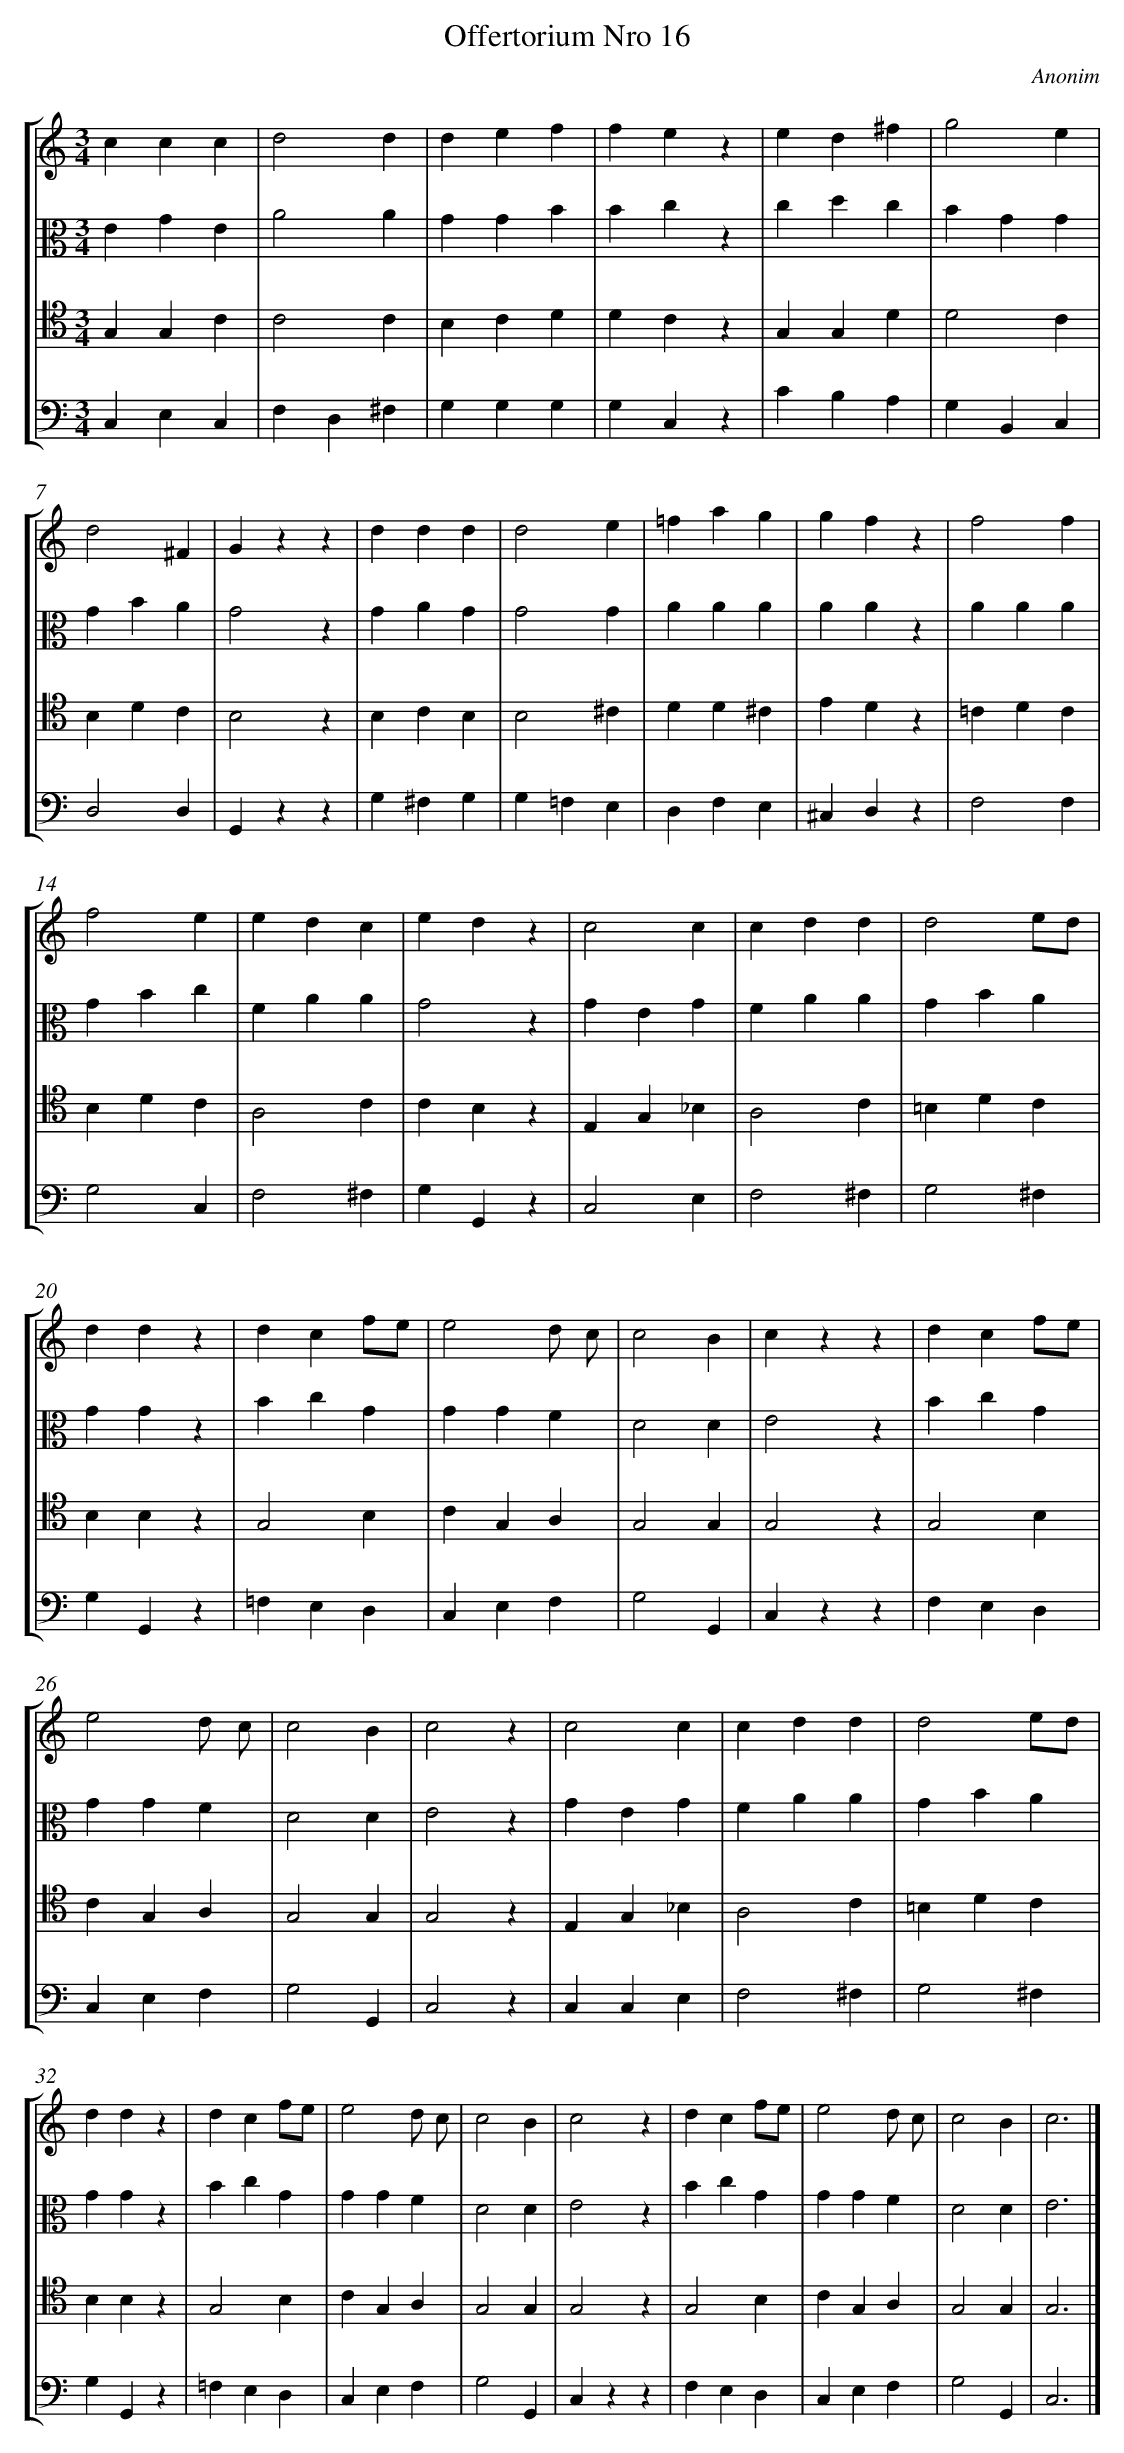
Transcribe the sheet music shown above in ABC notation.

X:1
T: Offertorium Nro 16
C: Anonim
L: 1/4
M: 3/4
%%staves [1 2 3 4]
V: 1
V: 2 clef=alto
V: 3 clef=tenor
V: 4 clef=bass
K: C
[V:1] ccc |
[V:2] EGE |
[V:3] G,G,C |
[V:4] C,E,C, |
[V:1] d2d |
[V:2] A2A |
[V:3] C2C |
[V:4] F,D,^F, |
[V:1] def |
[V:2] GGB |
[V:3] B,CD |
[V:4] G,G,G, |
[V:1] fez |
[V:2] Bcz |
[V:3] DCz |
[V:4] G,C,z |
[V:1] ed^f |
[V:2] cdc |
[V:3] G,G,D |
[V:4] CB,A, |
[V:1] g2e |
[V:2] BGG |
[V:3] D2C |
[V:4] G,B,,C, |
[V:1] d2^F |
[V:2] GBA |
[V:3] B,DC |
[V:4] D,2D, |
[V:1] Gzz |
[V:2] G2z |
[V:3] B,2z |
[V:4] G,,zz |
[V:1] ddd |
[V:2] GAG |
[V:3] B,CB, |
[V:4] G,^F,G, |
[V:1] d2e |
[V:2] G2G |
[V:3] B,2^C |
[V:4] G,=F,E, |
[V:1] =fag |
[V:2] AAA |
[V:3] DD^C |
[V:4] D,F,E, |
[V:1] gfz |
[V:2] AAz |
[V:3] EDz |
[V:4] ^C,D,z |
[V:1] f2f |
[V:2] AAA |
[V:3] =CDC |
[V:4] F,2F, |
[V:1] f2e |
[V:2] GBc |
[V:3] B,DC |
[V:4] G,2C, |
[V:1] edc |
[V:2] FAA |
[V:3] A,2C |
[V:4] F,2^F, |
[V:1] edz |
[V:2] G2z |
[V:3] CB,z |
[V:4] G,G,,z |
[V:1] c2c |
[V:2] GEG |
[V:3] E,G,_B, |
[V:4] C,2E, |
[V:1] cdd |
[V:2] FAA |
[V:3] A,2C |
[V:4] F,2^F, |
[V:1] d2e/d/ |
[V:2] GBA |
[V:3] =B,DC |
[V:4] G,2^F, |
[V:1] ddz |
[V:2] GGz |
[V:3] B,B,z |
[V:4] G,G,,z |
[V:1] dcf/e/ |
[V:2] BcG |
[V:3] G,2B, |
[V:4] =F,E,D, |
[V:1] e2d/ c/ |
[V:2] GGF |
[V:3] CG,A, |
[V:4] C,E,F, |
[V:1] c2B |
[V:2] D2D |
[V:3] G,2G, |
[V:4] G,2G,, |
[V:1] czz |
[V:2] E2z |
[V:3] G,2z |
[V:4] C,zz |
[V:1] dcf/e/ |
[V:2] BcG |
[V:3] G,2B, |
[V:4] F,E,D, |
[V:1] e2d/ c/ |
[V:2] GGF |
[V:3] CG,A, |
[V:4] C,E,F, |
[V:1] c2B |
[V:2] D2D |
[V:3] G,2G, |
[V:4] G,2G,, |
[V:1] c2z |
[V:2] E2z |
[V:3] G,2z |
[V:4] C,2z |
[V:1] c2c |
[V:2] GEG |
[V:3] E,G,_B, |
[V:4] C,C,E, |
[V:1] cdd |
[V:2] FAA |
[V:3] A,2C |
[V:4] F,2^F, |
[V:1] d2e/d/ |
[V:2] GBA |
[V:3] =B,DC |
[V:4] G,2^F, |
[V:1] ddz |
[V:2] GGz |
[V:3] B,B,z |
[V:4] G,G,,z |
[V:1] dcf/e/ |
[V:2] BcG |
[V:3] G,2B, |
[V:4] =F,E,D, |
[V:1] e2d/ c/ |
[V:2] GGF |
[V:3] CG,A, |
[V:4] C,E,F, |
[V:1] c2B |
[V:2] D2D |
[V:3] G,2G, |
[V:4] G,2G,, |
[V:1] c2z |
[V:2] E2z |
[V:3] G,2z |
[V:4] C,zz |
[V:1] dcf/e/ |
[V:2] BcG |
[V:3] G,2B, |
[V:4] F,E,D, |
[V:1] e2d/ c/ |
[V:2] GGF |
[V:3] CG,A, |
[V:4] C,E,F, |
[V:1] c2B |
[V:2] D2D |
[V:3] G,2G, |
[V:4] G,2G,, |
[V:1] c3 |]
[V:2] E3 |]
[V:3] G,3 |]
[V:4] C,3 |]
